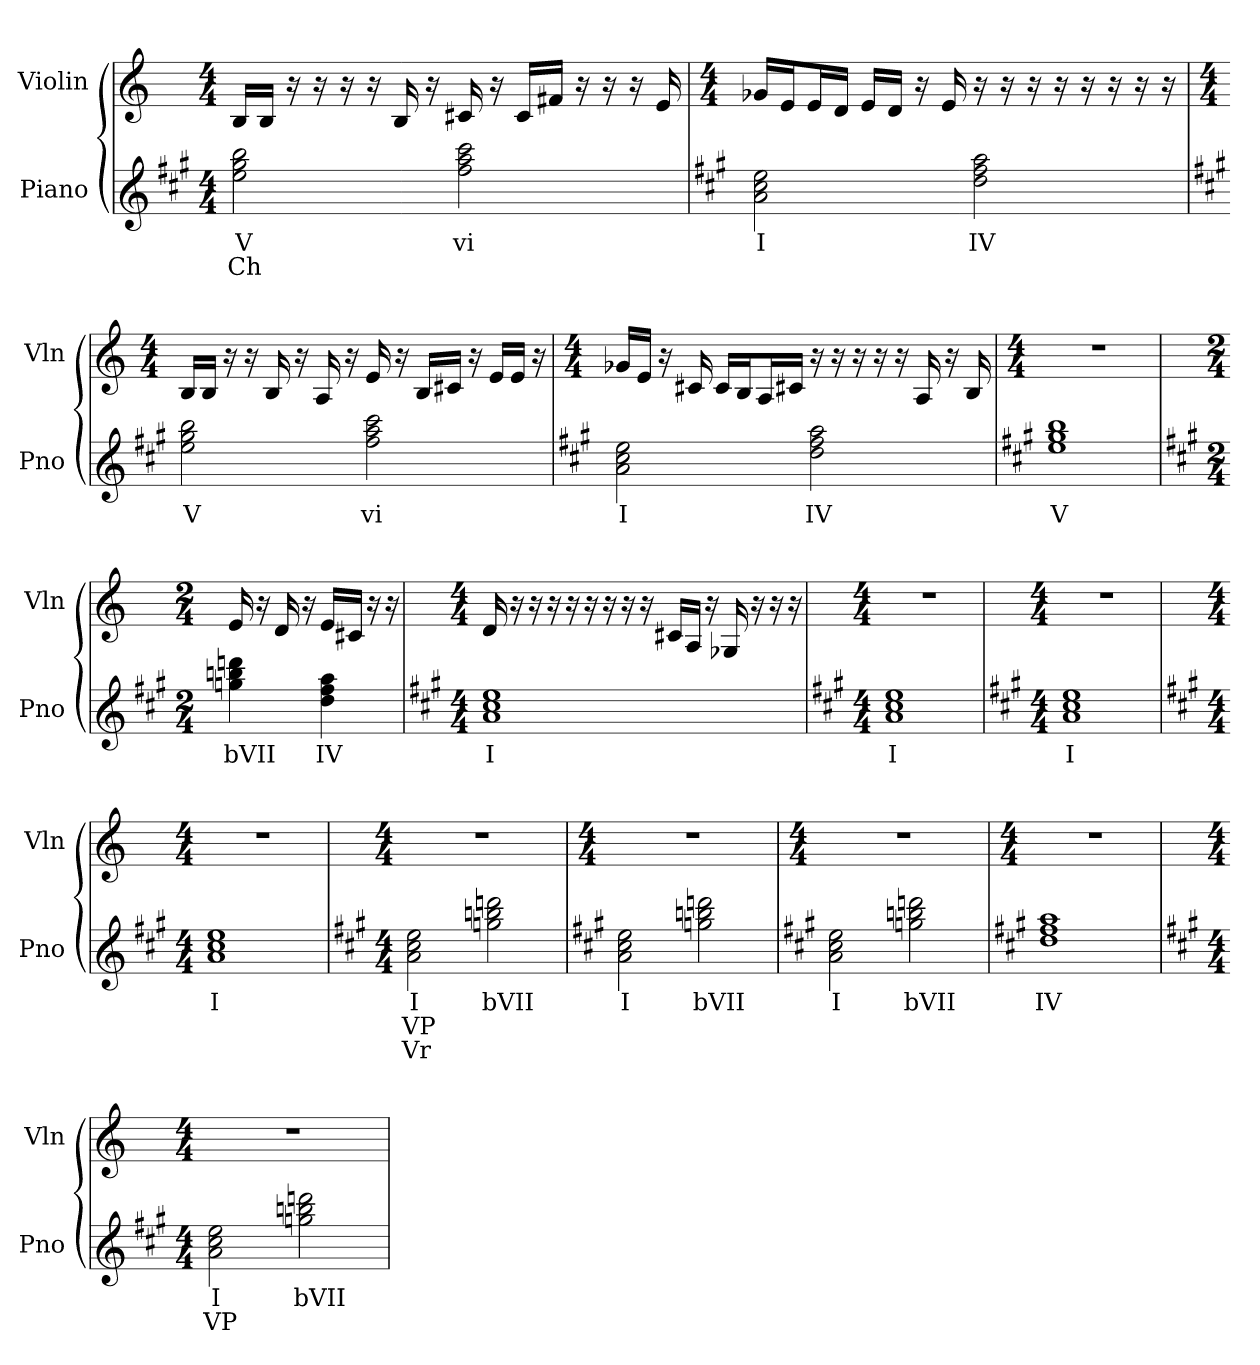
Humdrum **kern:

**kern	**text	**text	**text	**kern
*part2	*part2	*part2	*part2	*part1
*staff2	*staff2	*staff2	*staff2	*staff1
*I"Piano	*	*	*	*I"Violin
*I'Pno	*	*	*	*I'Vln
*k[f#c#g#]	*	*	*	*
*A:	*	*	*	*
*M4/4	*	*	*	*M4/4
=	=	=	=	=
2ee 2gg# 2bb	V	Ch	.	16BLL
.	.	.	.	16BJJ
.	.	.	.	16r
.	.	.	.	16r
.	.	.	.	16r
.	.	.	.	16r
.	.	.	.	16B
.	.	.	.	16r
2ff# 2aa 2ccc#	vi	.	.	16c#X
.	.	.	.	16r
.	.	.	.	16c#LL
.	.	.	.	16f#XJJ
.	.	.	.	16r
.	.	.	.	16r
.	.	.	.	16r
.	.	.	.	16e
=	=	=	=	=
*k[f#c#g#]	*	*	*	*
*A:	*	*	*	*
*	*	*	*	*M4/4
2a 2cc# 2ee	I	.	.	16g-XLL
.	.	.	.	16eJ
.	.	.	.	16eL
.	.	.	.	16dJJ
.	.	.	.	16eLL
.	.	.	.	16dJJ
.	.	.	.	16r
.	.	.	.	16e
2dd 2ff# 2aa	IV	.	.	16r
.	.	.	.	16r
.	.	.	.	16r
.	.	.	.	16r
.	.	.	.	16r
.	.	.	.	16r
.	.	.	.	16r
.	.	.	.	16r
=	=	=	=	=
*k[f#c#g#]	*	*	*	*
*A:	*	*	*	*
*	*	*	*	*M4/4
2ee 2gg# 2bb	V	.	.	16BLL
.	.	.	.	16BJJ
.	.	.	.	16r
.	.	.	.	16r
.	.	.	.	16B
.	.	.	.	16r
.	.	.	.	16A
.	.	.	.	16r
2ff# 2aa 2ccc#	vi	.	.	16e
.	.	.	.	16r
.	.	.	.	16BLL
.	.	.	.	16c#XJJ
.	.	.	.	16r
.	.	.	.	16eLL
.	.	.	.	16eJJ
.	.	.	.	16r
=	=	=	=	=
*k[f#c#g#]	*	*	*	*
*A:	*	*	*	*
*	*	*	*	*M4/4
2a 2cc# 2ee	I	.	.	16g-XLL
.	.	.	.	16eJJ
.	.	.	.	16r
.	.	.	.	16c#X
.	.	.	.	16c#LL
.	.	.	.	16BJ
.	.	.	.	16AL
.	.	.	.	16c#XJJ
2dd 2ff# 2aa	IV	.	.	16r
.	.	.	.	16r
.	.	.	.	16r
.	.	.	.	16r
.	.	.	.	16r
.	.	.	.	16A
.	.	.	.	16r
.	.	.	.	16B
=	=	=	=	=
*k[f#c#g#]	*	*	*	*
*A:	*	*	*	*
*	*	*	*	*M4/4
1ee 1gg# 1bb	V	.	.	1r
=	=	=	=	=
*k[f#c#g#]	*	*	*	*
*A:	*	*	*	*
*M2/4	*	*	*	*M2/4
4ggn 4bbn 4dddn	bVII	.	.	16e
.	.	.	.	16r
.	.	.	.	16d
.	.	.	.	16r
4dd 4ff# 4aa	IV	.	.	16eLL
.	.	.	.	16c#XJJ
.	.	.	.	16r
.	.	.	.	16r
=	=	=	=	=
*k[f#c#g#]	*	*	*	*
*A:	*	*	*	*
*M4/4	*	*	*	*M4/4
1a 1cc# 1ee	I	.	.	16d
.	.	.	.	16r
.	.	.	.	16r
.	.	.	.	16r
.	.	.	.	16r
.	.	.	.	16r
.	.	.	.	16r
.	.	.	.	16r
.	.	.	.	16r
.	.	.	.	16c#XLL
.	.	.	.	16AJJ
.	.	.	.	16r
.	.	.	.	16G-X
.	.	.	.	16r
.	.	.	.	16r
.	.	.	.	16r
=	=	=	=	=
*k[f#c#g#]	*	*	*	*
*A:	*	*	*	*
*M4/4	*	*	*	*M4/4
1a 1cc# 1ee	I	.	.	1r
=	=	=	=	=
*k[f#c#g#]	*	*	*	*
*A:	*	*	*	*
*M4/4	*	*	*	*M4/4
1a 1cc# 1ee	I	.	.	1r
=	=	=	=	=
*k[f#c#g#]	*	*	*	*
*A:	*	*	*	*
*M4/4	*	*	*	*M4/4
1a 1cc# 1ee	I	.	.	1r
=	=	=	=	=
*k[f#c#g#]	*	*	*	*
*A:	*	*	*	*
*M4/4	*	*	*	*M4/4
2a 2cc# 2ee	I	VP	Vr	1r
2ggn 2bbn 2dddn	bVII	.	.	.
=	=	=	=	=
*k[f#c#g#]	*	*	*	*
*A:	*	*	*	*
*	*	*	*	*M4/4
2a 2cc# 2ee	I	.	.	1r
2ggn 2bbn 2dddn	bVII	.	.	.
=	=	=	=	=
*k[f#c#g#]	*	*	*	*
*A:	*	*	*	*
*	*	*	*	*M4/4
2a 2cc# 2ee	I	.	.	1r
2ggn 2bbn 2dddn	bVII	.	.	.
=	=	=	=	=
*k[f#c#g#]	*	*	*	*
*A:	*	*	*	*
*	*	*	*	*M4/4
1dd 1ff# 1aa	IV	.	.	1r
=	=	=	=	=
*k[f#c#g#]	*	*	*	*
*A:	*	*	*	*
*M4/4	*	*	*	*M4/4
2a 2cc# 2ee	I	VP	.	1r
2ggn 2bbn 2dddn	bVII	.	.	.
=	=	=	=	=
*-	*-	*-	*-	*-
